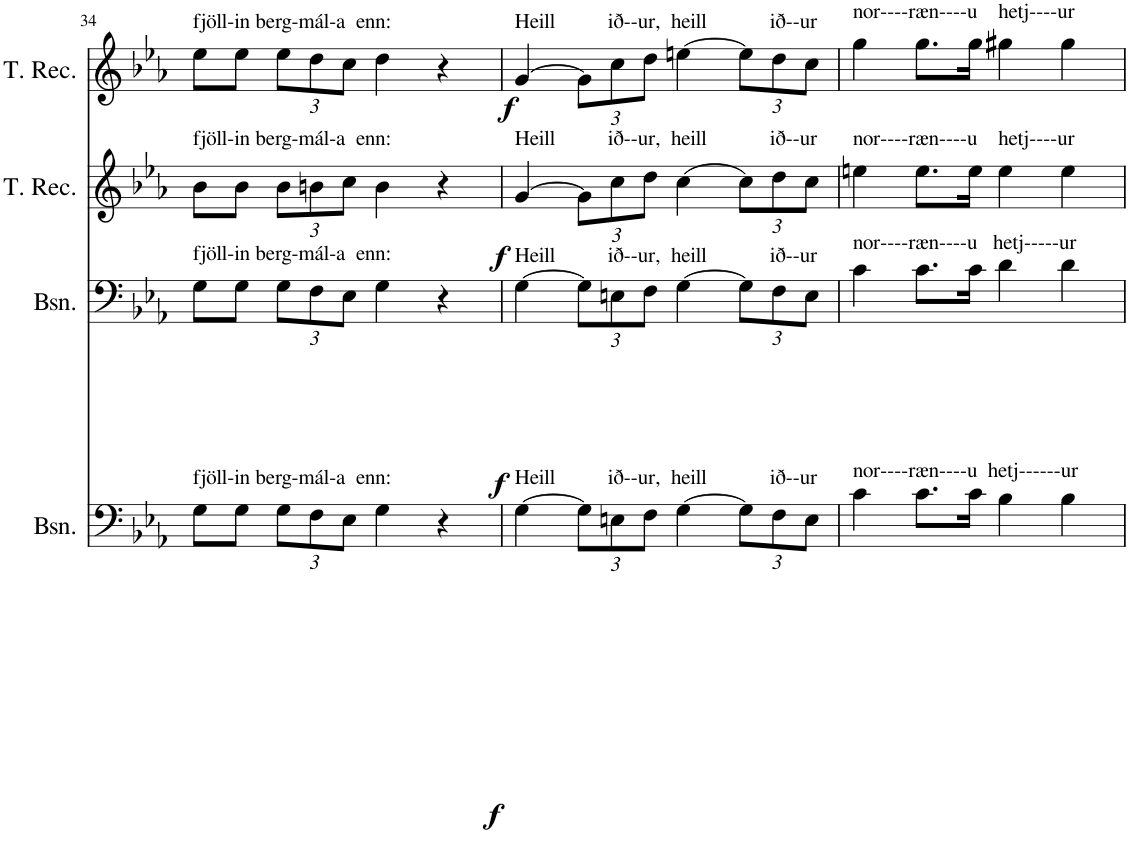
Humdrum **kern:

**kern	**dynam	**kern	**dynam	**kern	**dynam	**kern	**dynam
*part4	*part4	*part3	*part3	*part2	*part2	*part1	*part1
*staff4	*staff4	*staff3	*staff3	*staff2	*staff2	*staff1	*staff1
*I"Bassoon	*	*I"Bassoon	*	*I"Tenor Recorder	*	*I"Tenor Recorder	*
*I'Bsn.	*	*I'Bsn.	*	*I'T. Rec.	*	*I'T. Rec.	*
!!LO:PB:g=z
*clefF4	*	*clefF4	*	*clefG2	*	*clefG2	*
*k[b-e-a-]	*	*k[b-e-a-]	*	*k[b-e-a-]	*	*k[b-e-a-]	*
*M4/4	*	*M4/4	*	*M4/4	*	*M4/4	*
=34	=34	=34	=34	=34	=34	=34	=34
!	!	!	!	!	!	!LO:TX:a:t=fjöll-in berg-mál-a  enn&colon;	!
!	!	!	!	!LO:TX:a:t=fjöll-in berg-mál-a  enn&colon;	!	!	!
!	!	!LO:TX:a:t=fjöll-in berg-mál-a  enn&colon;	!	!	!	!	!
!LO:TX:a:t=fjöll-in berg-mál-a  enn&colon;	!	!	!	!	!	!	!
8G\L	.	8G\L	.	8b-\L	.	8ee-\L	.
8G\J	.	8G\J	.	8b-\J	.	8ee-\J	.
*Xbrackettup	*	*Xbrackettup	*	*Xbrackettup	*	*Xbrackettup	*
12G\L	.	12G\L	.	12b-\L	.	12ee-\L	.
12F\	.	12F\	.	12bn\	.	12dd\	.
12E-\J	.	12E-\J	.	12cc\J	.	12cc\J	.
4G\	.	4G\	.	4b\	.	4dd\	.
4r	.	4r	.	4r	.	4r	.
=35	=35	=35	=35	=35	=35	=35	=35
!	!	!	!	!	!	!LO:TX:a:t=Heill          ið--ur,  heill            ið--ur	!
!	!	!	!	!LO:TX:a:t=Heill          ið--ur,  heill            ið--ur	!	!	!
!	!	!LO:TX:a:t=Heill          ið--ur,  heill            ið--ur	!	!	!	!	!
!LO:TX:a:t=Heill          ið--ur,  heill            ið--ur	!	!	!	!	!	!	!
!	!LO:DY:b	!	!LO:DY:b	!	!LO:DY:b	!	!LO:DY:b
[4G\	f	[4G\	f	[4g/	f	[4g/	f
12G\L]	.	12G\L]	.	12g\L]	.	12g\L]	.
12En\	.	12En\	.	12cc\	.	12cc\	.
12F\J	.	12F\J	.	12dd\J	.	12dd\J	.
[4G\	.	[4G\	.	[4cc\	.	[4een\	.
12G\L]	.	12G\L]	.	12cc\L]	.	12ee\L]	.
12F\	.	12F\	.	12dd\	.	12dd\	.
12E\J	.	12E\J	.	12cc\J	.	12cc\J	.
=36	=36	=36	=36	=36	=36	=36	=36
!	!	!	!	!	!	!LO:TX:a:t=nor----ræn----u    hetj----ur	!
!	!	!	!	!LO:TX:a:t=nor----ræn----u    hetj----ur	!	!	!
!	!	!LO:TX:a:t=nor----ræn----u   hetj-----ur	!	!	!	!	!
!LO:TX:a:t=nor----ræn----u  hetj------ur	!	!	!	!	!	!	!
4c\	.	4c\	.	4een\	.	4gg\	.
8.c\L	.	8.c\L	.	8.ee\L	.	8.gg\L	.
16c\Jk	.	16c\Jk	.	16ee\Jk	.	16gg\Jk	.
4B-\	.	4d\	.	4ee\	.	4gg#X\	.
4B-\	.	4d\	.	4ee\	.	4gg#\	.
=	=	=	=	=	=	=	=
*-	*-	*-	*-	*-	*-	*-	*-
